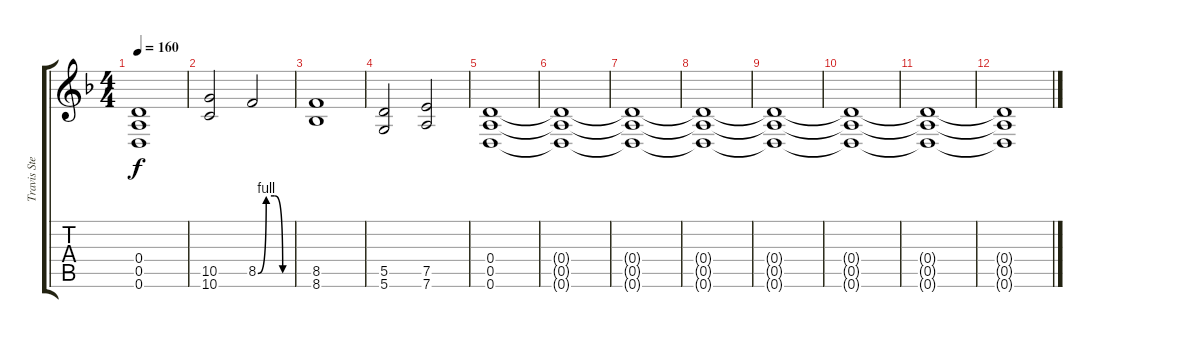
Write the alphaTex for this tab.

\track ("Travis Stever" "Travis Ste") {instrument distortionguitar}
\staff {score tabs}
\tuning (E4 B3 G3 D3 A2 D2) {hide}
\ts (4 4)
\tempo 160
\clef g2
\ks dminor
(0.4 0.5 0.6).1{dy f} |
(10.5 10.6).2 8.5{be (custom 0 0 15 4 30 4 45 0 60 0)}.2 |
(8.5 8.6).1 |
(5.5 5.6).2 (7.5 7.6).2 |
(0.4 0.5 0.6).1 |
(0.4{t} 0.5{t} 0.6{t}).1 |
(0.4{t} 0.5{t} 0.6{t}).1 |
(0.4{t} 0.5{t} 0.6{t}).1 |
(0.4{t} 0.5{t} 0.6{t}).1 |
(0.4{t} 0.5{t} 0.6{t}).1 |
(0.4{t} 0.5{t} 0.6{t}).1 |
(0.4{t} 0.5{t} 0.6{t}).1
